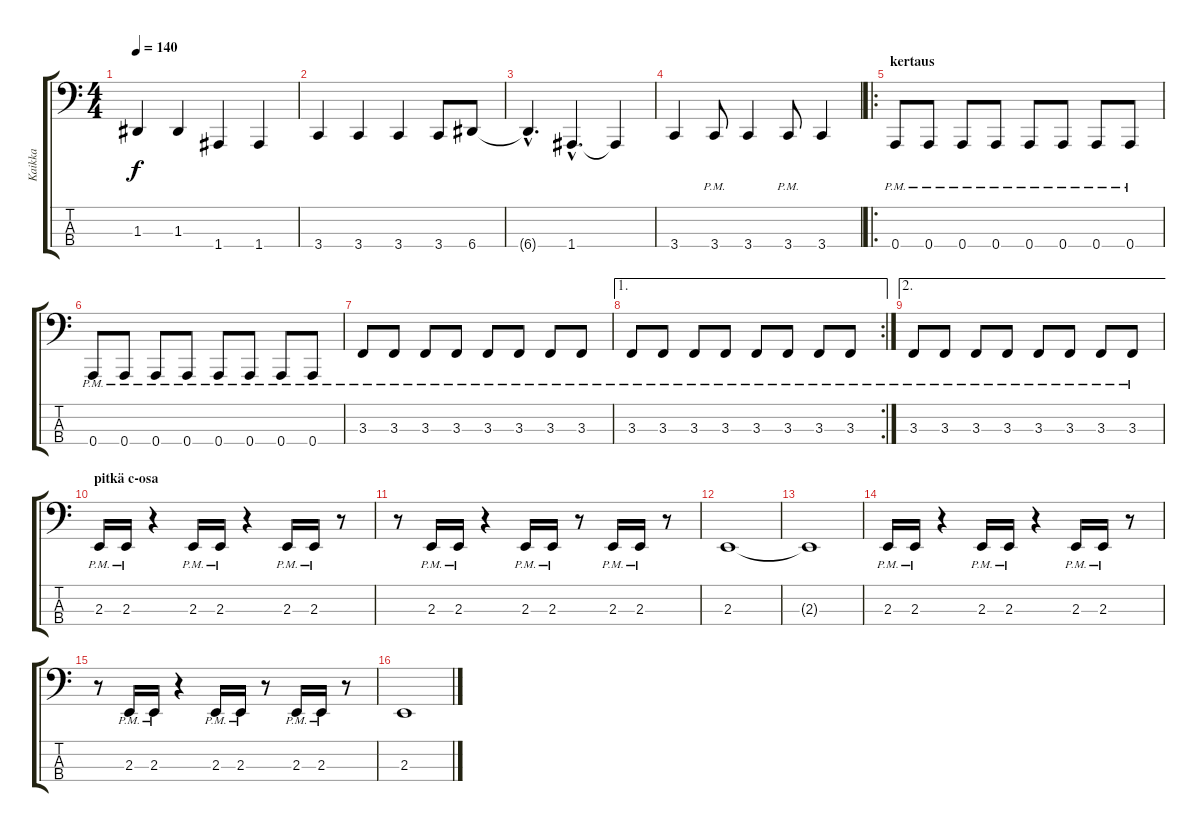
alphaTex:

\track ("Kaikka" "Kaikka") {instrument electricbasspick}
\staff {score tabs}
\tuning (D2 A1 D1 A0) {hide}
\ts (4 4)
\tempo 140
\clef f4
\ks c
1.3.4{dy f} 1.3.4 1.4.4 1.4.4 |
3.4.4 3.4.4 3.4.4 3.4.8 6.4.8 |
6.4{hac t}.4{d} 1.4{hac}.4{d} 1.4{t}.4 |
3.4.4 3.4{pm}.8 3.4.4 3.4{pm}.8 3.4.4 |
\ro
\section ("" "kertaus")
0.4{pm}.8 0.4{pm}.8 0.4{pm}.8 0.4{pm}.8 0.4{pm}.8 0.4{pm}.8 0.4{pm}.8 0.4{pm}.8 |
0.4{pm}.8 0.4{pm}.8 0.4{pm}.8 0.4{pm}.8 0.4{pm}.8 0.4{pm}.8 0.4{pm}.8 0.4{pm}.8 |
3.3{pm}.8 3.3{pm}.8 3.3{pm}.8 3.3{pm}.8 3.3{pm}.8 3.3{pm}.8 3.3{pm}.8 3.3{pm}.8 |
\ae 1
\rc 2
3.3{pm}.8 3.3{pm}.8 3.3{pm}.8 3.3{pm}.8 3.3{pm}.8 3.3{pm}.8 3.3{pm}.8 3.3{pm}.8 |
\ae 2
3.3{pm}.8 3.3{pm}.8 3.3{pm}.8 3.3{pm}.8 3.3{pm}.8 3.3{pm}.8 3.3{pm}.8 3.3{pm}.8 |
\section ("" "pitkä c-osa")
2.3{pm}.16 2.3{pm}.16 r.4 2.3{pm}.16 2.3{pm}.16 r.4 2.3{pm}.16 2.3{pm}.16 r.8 |
r.8 2.3{pm}.16 2.3{pm}.16 r.4 2.3{pm}.16 2.3{pm}.16 r.8 2.3{pm}.16 2.3{pm}.16 r.8 |
2.3.1 |
2.3{t}.1 |
2.3{pm}.16 2.3{pm}.16 r.4 2.3{pm}.16 2.3{pm}.16 r.4 2.3{pm}.16 2.3{pm}.16 r.8 |
r.8 2.3{pm}.16 2.3{pm}.16 r.4 2.3{pm}.16 2.3{pm}.16 r.8 2.3{pm}.16 2.3{pm}.16 r.8 |
2.3.1
